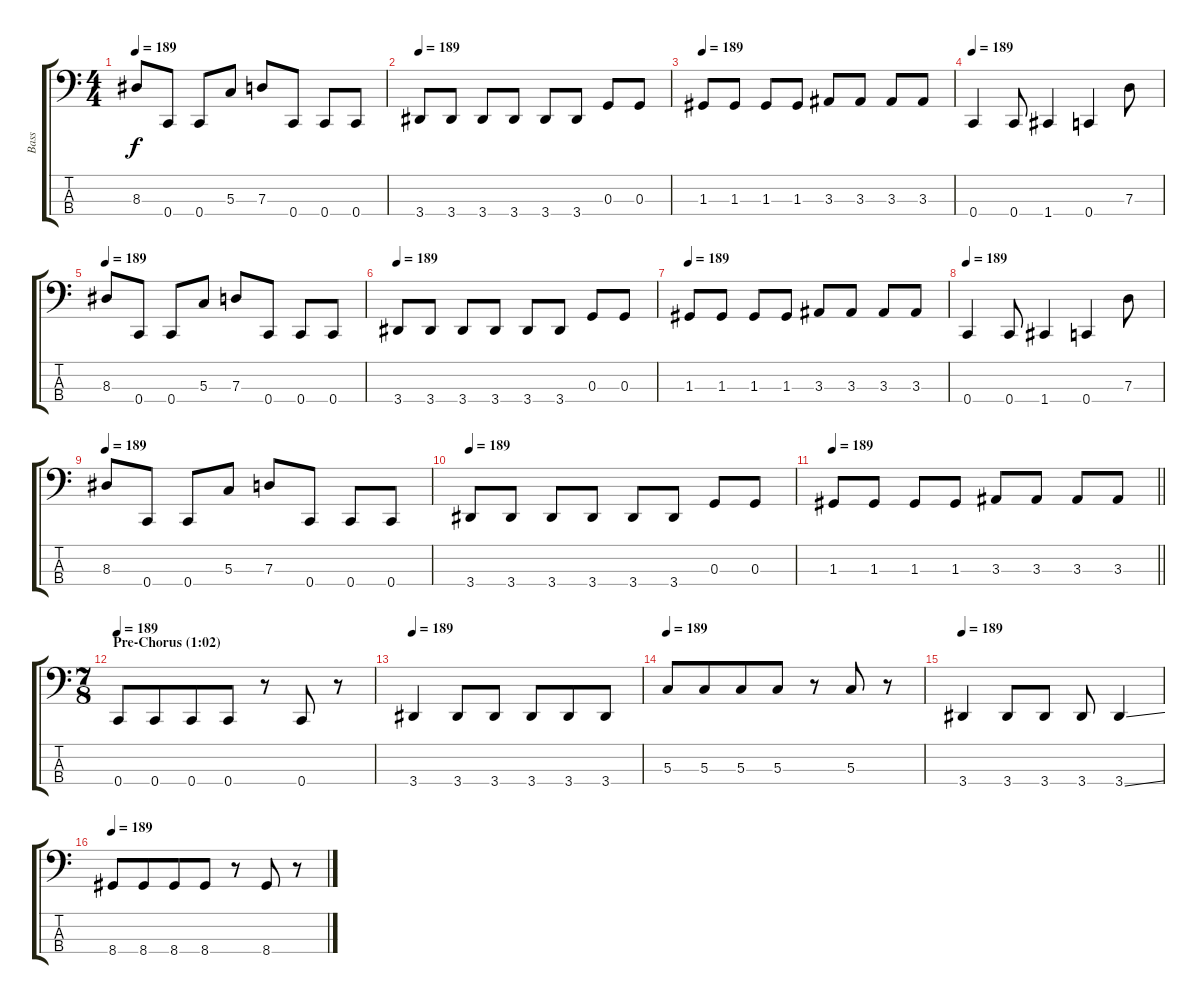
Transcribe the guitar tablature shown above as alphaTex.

\track ("Bass" "Bass") {instrument electricbassfinger}
\staff {score tabs}
\tuning (F2 C2 G1 C1) {hide}
\ts (4 4)
\tempo 189
\clef f4
\ks c
8.3.8{dy f} 0.4.8 0.4.8 5.3.8 7.3.8 0.4.8 0.4.8 0.4.8 |
\tempo 189
3.4.8 3.4.8 3.4.8 3.4.8 3.4.8 3.4.8 0.3.8 0.3.8 |
\tempo 189
1.3.8 1.3.8 1.3.8 1.3.8 3.3.8 3.3.8 3.3.8 3.3.8 |
\tempo 189
0.4.4 0.4.8 1.4.4 0.4.4 7.3.8 |
\tempo 189
8.3.8 0.4.8 0.4.8 5.3.8 7.3.8 0.4.8 0.4.8 0.4.8 |
\tempo 189
3.4.8 3.4.8 3.4.8 3.4.8 3.4.8 3.4.8 0.3.8 0.3.8 |
\tempo 189
1.3.8 1.3.8 1.3.8 1.3.8 3.3.8 3.3.8 3.3.8 3.3.8 |
\tempo 189
0.4.4 0.4.8 1.4.4 0.4.4 7.3.8 |
\tempo 189
8.3.8 0.4.8 0.4.8 5.3.8 7.3.8 0.4.8 0.4.8 0.4.8 |
\tempo 189
3.4.8 3.4.8 3.4.8 3.4.8 3.4.8 3.4.8 0.3.8 0.3.8 |
\tempo 189
\barLineRight lightlight
1.3.8 1.3.8 1.3.8 1.3.8 3.3.8 3.3.8 3.3.8 3.3.8 |
\ts (7 8)
\section ("" "Pre-Chorus (1:02)")
\tempo 189
0.4.8 0.4.8 0.4.8 0.4.8 r.8 0.4.8 r.8 |
\tempo 189
3.4.4 3.4.8 3.4.8 3.4.8 3.4.8 3.4.8 |
\tempo 189
5.3.8 5.3.8 5.3.8 5.3.8 r.8 5.3.8 r.8 |
\tempo 189
3.4.4 3.4.8 3.4.8 3.4.8 3.4{ss}.4 |
\tempo 189
8.4.8 8.4.8 8.4.8 8.4.8 r.8 8.4.8 r.8
